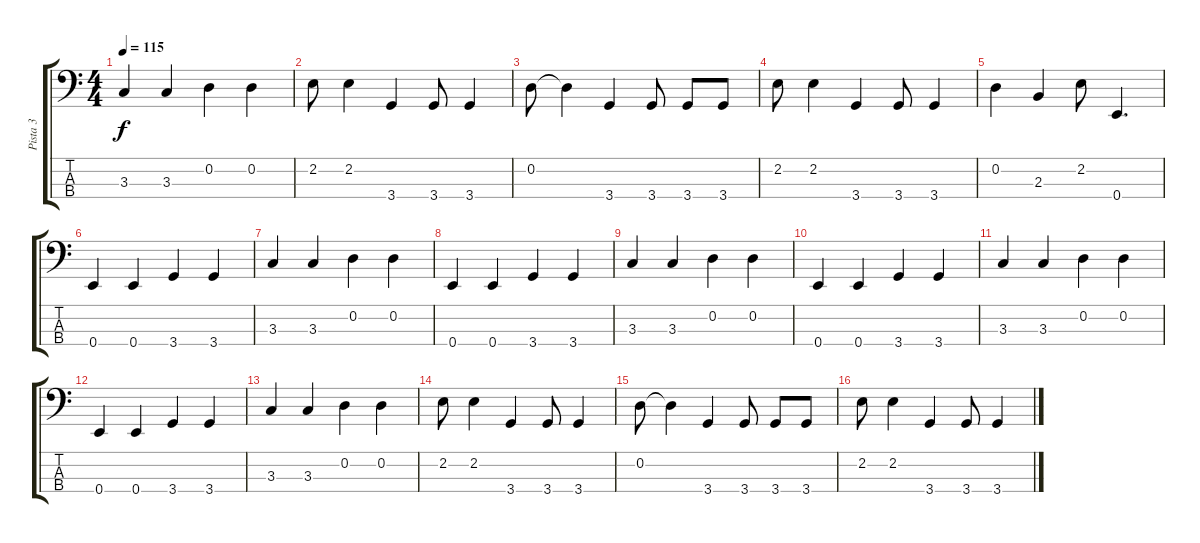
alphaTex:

\track ("Pista 3" "Pista 3") {instrument electricbassfinger}
\staff {score tabs}
\tuning (G2 D2 A1 E1) {hide}
\ts (4 4)
\tempo 115
\clef f4
\ks c
3.3.4{dy f} 3.3.4 0.2.4 0.2.4 |
2.2.8 2.2.4 3.4.4 3.4.8 3.4.4 |
0.2.8 0.2{t}.4 3.4.4 3.4.8 3.4.8 3.4.8 |
2.2.8 2.2.4 3.4.4 3.4.8 3.4.4 |
0.2.4 2.3.4 2.2.8 0.4.4{d} |
0.4.4 0.4.4 3.4.4 3.4.4 |
3.3.4 3.3.4 0.2.4 0.2.4 |
0.4.4 0.4.4 3.4.4 3.4.4 |
3.3.4 3.3.4 0.2.4 0.2.4 |
0.4.4 0.4.4 3.4.4 3.4.4 |
3.3.4 3.3.4 0.2.4 0.2.4 |
0.4.4 0.4.4 3.4.4 3.4.4 |
3.3.4 3.3.4 0.2.4 0.2.4 |
2.2.8 2.2.4 3.4.4 3.4.8 3.4.4 |
0.2.8 0.2{t}.4 3.4.4 3.4.8 3.4.8 3.4.8 |
2.2.8 2.2.4 3.4.4 3.4.8 3.4.4
